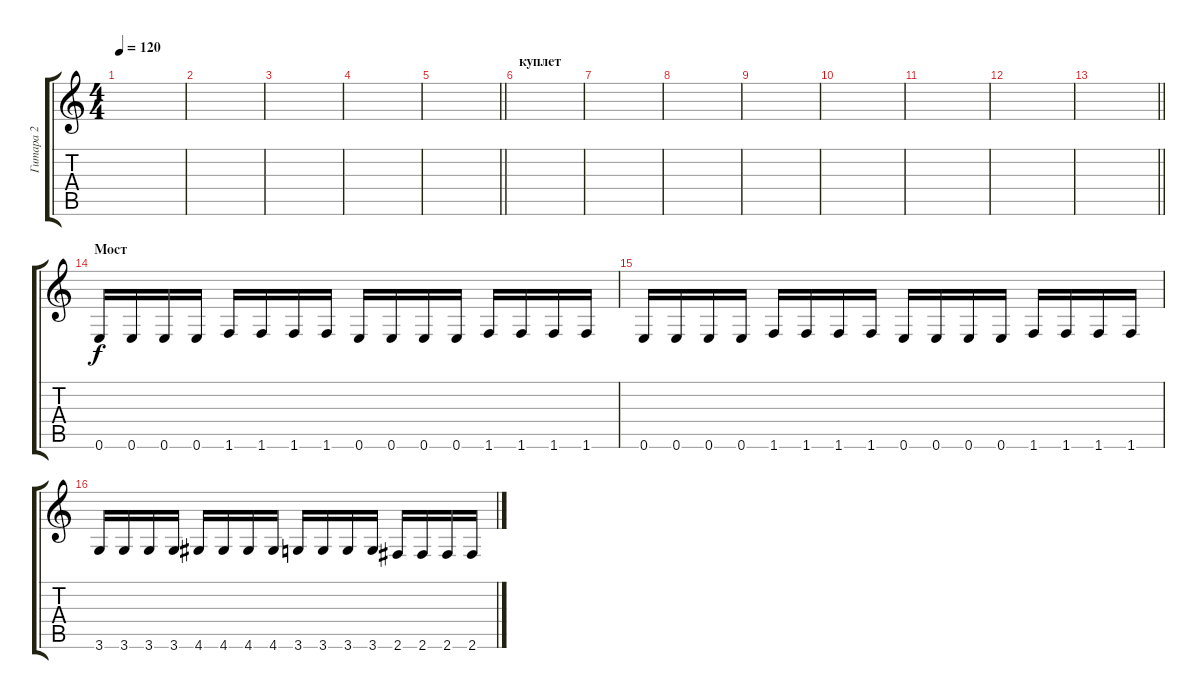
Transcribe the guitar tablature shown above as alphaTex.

\track ("Гитара 2" "Гитара 2") {instrument distortionguitar}
\staff {score tabs}
\tuning (E4 B3 G3 D3 A2 E2) {hide}
\ts (4 4)
\tempo 120
\clef g2
\ks c
|
|
|
|
\barLineRight lightlight
|
\section ("" "куплет")
|
|
|
|
|
|
|
\barLineRight lightlight
|
\section ("" "Мост")
0.6.16 0.6.16 0.6.16 0.6.16 1.6.16 1.6.16 1.6.16 1.6.16 0.6.16 0.6.16 0.6.16 0.6.16 1.6.16 1.6.16 1.6.16 1.6.16 |
0.6.16 0.6.16 0.6.16 0.6.16 1.6.16 1.6.16 1.6.16 1.6.16 0.6.16 0.6.16 0.6.16 0.6.16 1.6.16 1.6.16 1.6.16 1.6.16 |
3.6.16 3.6.16 3.6.16 3.6.16 4.6.16 4.6.16 4.6.16 4.6.16 3.6.16 3.6.16 3.6.16 3.6.16 2.6.16 2.6.16 2.6.16 2.6.16
